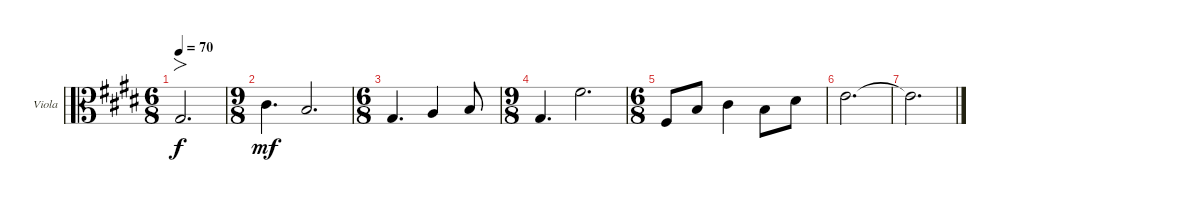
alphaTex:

\defaultSystemsLayout 4
\bracketExtendMode groupsimilarinstruments
\firstSystemTrackNameOrientation horizontal
\otherSystemsTrackNameOrientation horizontal
\track ("Viola" "Viola") {instrument viola}
\staff {score}
\tuning (A4 D4 G3 C3)
\ts (6 8)
\tempo 70
\clef c3
\ks c#minor
1.3.2{fo d dy f} |
\ts (9 8)
6.3.4{d dy mf} 4.3.2{d} |
\ts (6 8)
1.3.4{d} 2.3.4 4.3.8 |
\ts (9 8)
1.3.4{d} 4.2.2{d} |
\ts (6 8)
6.4.8 4.3.8 6.3.4 4.3.8 1.2.8 |
2.2.2{d} |
2.2{t}.2{d}
